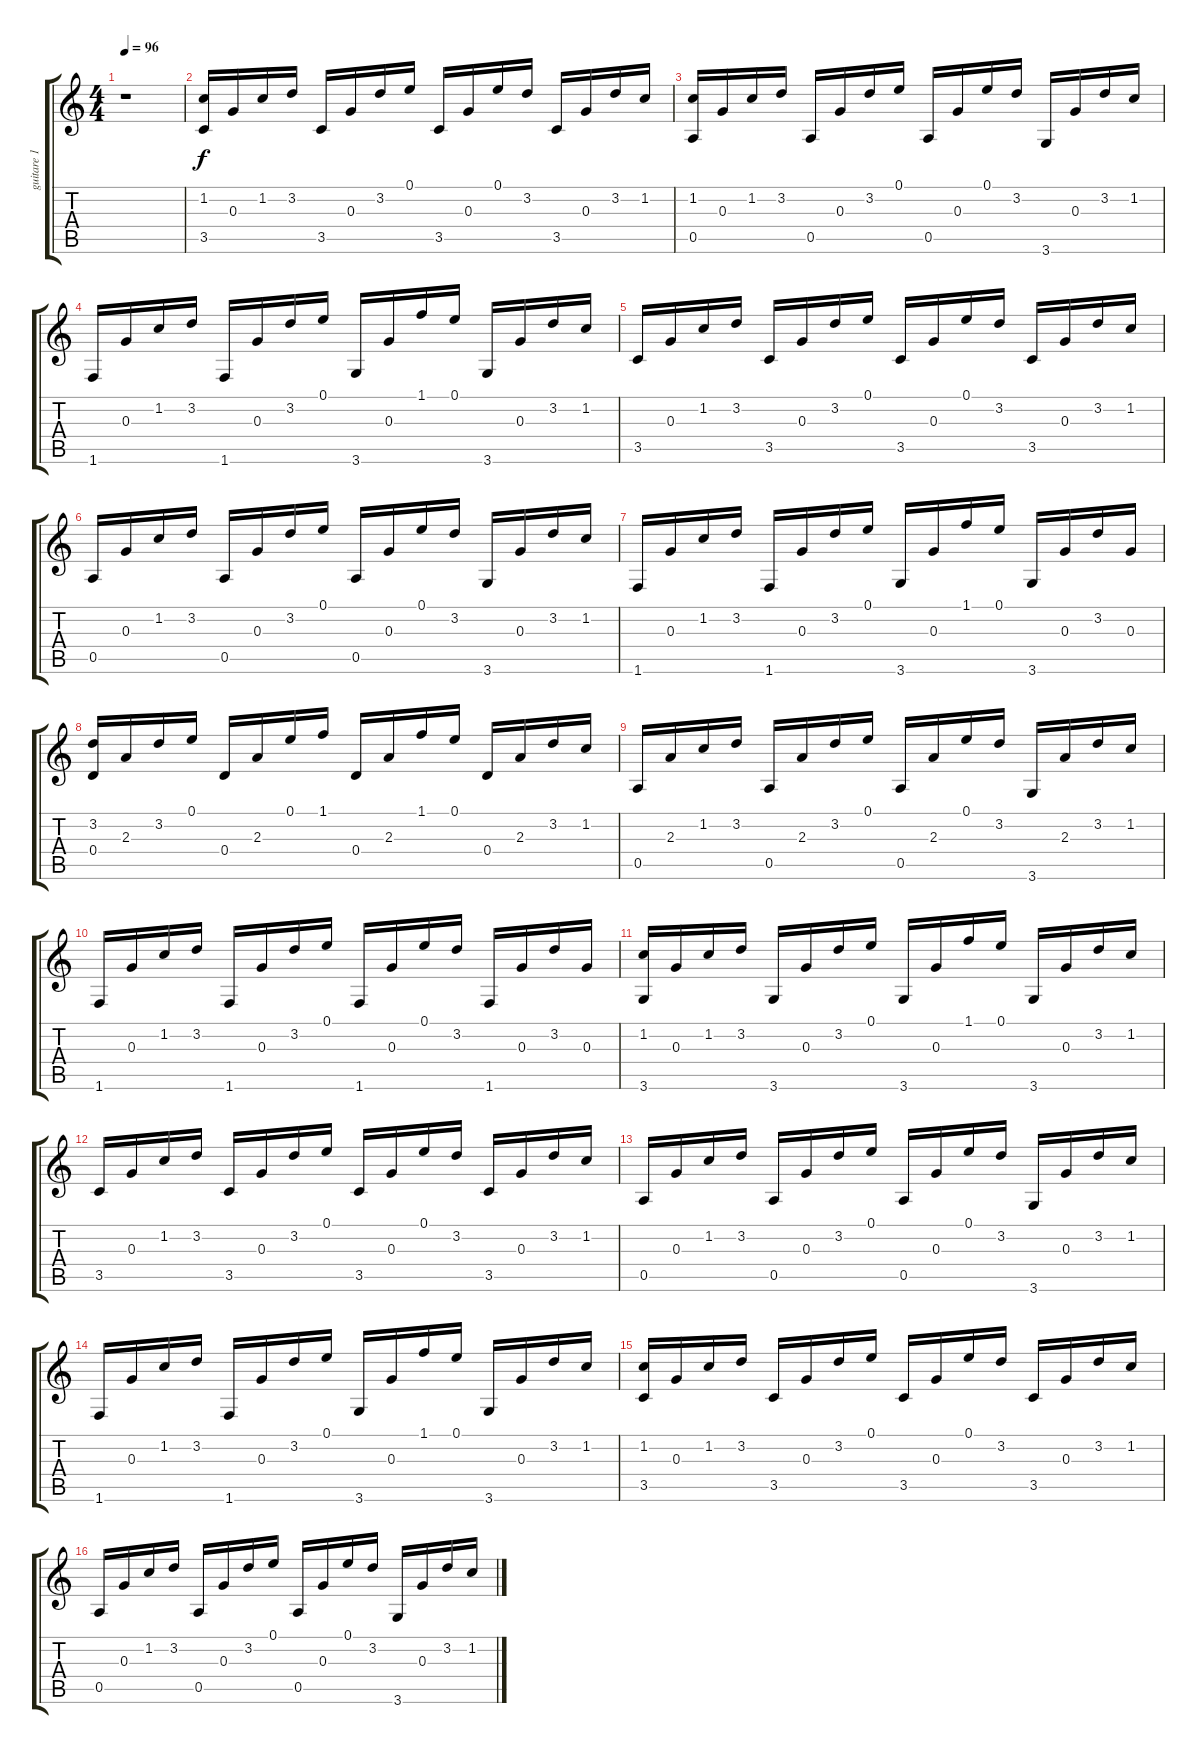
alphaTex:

\track ("guitare 1" "guitare 1") {instrument acousticguitarnylon}
\staff {score tabs}
\tuning (E4 B3 G3 D3 A2 E2) {hide}
\ts (4 4)
\tempo 96
\clef g2
\ks c
r.1{dy f instrument acousticguitarnylon} |
(1.2 3.5).16 0.3.16 1.2.16 3.2.16 3.5.16 0.3.16 3.2.16 0.1.16 3.5.16 0.3.16 0.1.16 3.2.16 3.5.16 0.3.16 3.2.16 1.2.16 |
(1.2 0.5).16 0.3.16 1.2.16 3.2.16 0.5.16 0.3.16 3.2.16 0.1.16 0.5.16 0.3.16 0.1.16 3.2.16 3.6.16 0.3.16 3.2.16 1.2.16 |
1.6.16 0.3.16 1.2.16 3.2.16 1.6.16 0.3.16 3.2.16 0.1.16 3.6.16 0.3.16 1.1.16 0.1.16 3.6.16 0.3.16 3.2.16 1.2.16 |
3.5.16 0.3.16 1.2.16 3.2.16 3.5.16 0.3.16 3.2.16 0.1.16 3.5.16 0.3.16 0.1.16 3.2.16 3.5.16 0.3.16 3.2.16 1.2.16 |
0.5.16 0.3.16 1.2.16 3.2.16 0.5.16 0.3.16 3.2.16 0.1.16 0.5.16 0.3.16 0.1.16 3.2.16 3.6.16 0.3.16 3.2.16 1.2.16 |
1.6.16 0.3.16 1.2.16 3.2.16 1.6.16 0.3.16 3.2.16 0.1.16 3.6.16 0.3.16 1.1.16 0.1.16 3.6.16 0.3.16 3.2.16 0.3.16 |
(3.2 0.4).16 2.3.16 3.2.16 0.1.16 0.4.16 2.3.16 0.1.16 1.1.16 0.4.16 2.3.16 1.1.16 0.1.16 0.4.16 2.3.16 3.2.16 1.2.16 |
0.5.16 2.3.16 1.2.16 3.2.16 0.5.16 2.3.16 3.2.16 0.1.16 0.5.16 2.3.16 0.1.16 3.2.16 3.6.16 2.3.16 3.2.16 1.2.16 |
1.6.16 0.3.16 1.2.16 3.2.16 1.6.16 0.3.16 3.2.16 0.1.16 1.6.16 0.3.16 0.1.16 3.2.16 1.6.16 0.3.16 3.2.16 0.3.16 |
(1.2 3.6).16 0.3.16 1.2.16 3.2.16 3.6.16 0.3.16 3.2.16 0.1.16 3.6.16 0.3.16 1.1.16 0.1.16 3.6.16 0.3.16 3.2.16 1.2.16 |
3.5.16 0.3.16 1.2.16 3.2.16 3.5.16 0.3.16 3.2.16 0.1.16 3.5.16 0.3.16 0.1.16 3.2.16 3.5.16 0.3.16 3.2.16 1.2.16 |
0.5.16 0.3.16 1.2.16 3.2.16 0.5.16 0.3.16 3.2.16 0.1.16 0.5.16 0.3.16 0.1.16 3.2.16 3.6.16 0.3.16 3.2.16 1.2.16 |
1.6.16 0.3.16 1.2.16 3.2.16 1.6.16 0.3.16 3.2.16 0.1.16 3.6.16 0.3.16 1.1.16 0.1.16 3.6.16 0.3.16 3.2.16 1.2.16 |
(1.2 3.5).16 0.3.16 1.2.16 3.2.16 3.5.16 0.3.16 3.2.16 0.1.16 3.5.16 0.3.16 0.1.16 3.2.16 3.5.16 0.3.16 3.2.16 1.2.16 |
0.5.16 0.3.16 1.2.16 3.2.16 0.5.16 0.3.16 3.2.16 0.1.16 0.5.16 0.3.16 0.1.16 3.2.16 3.6.16 0.3.16 3.2.16 1.2.16
